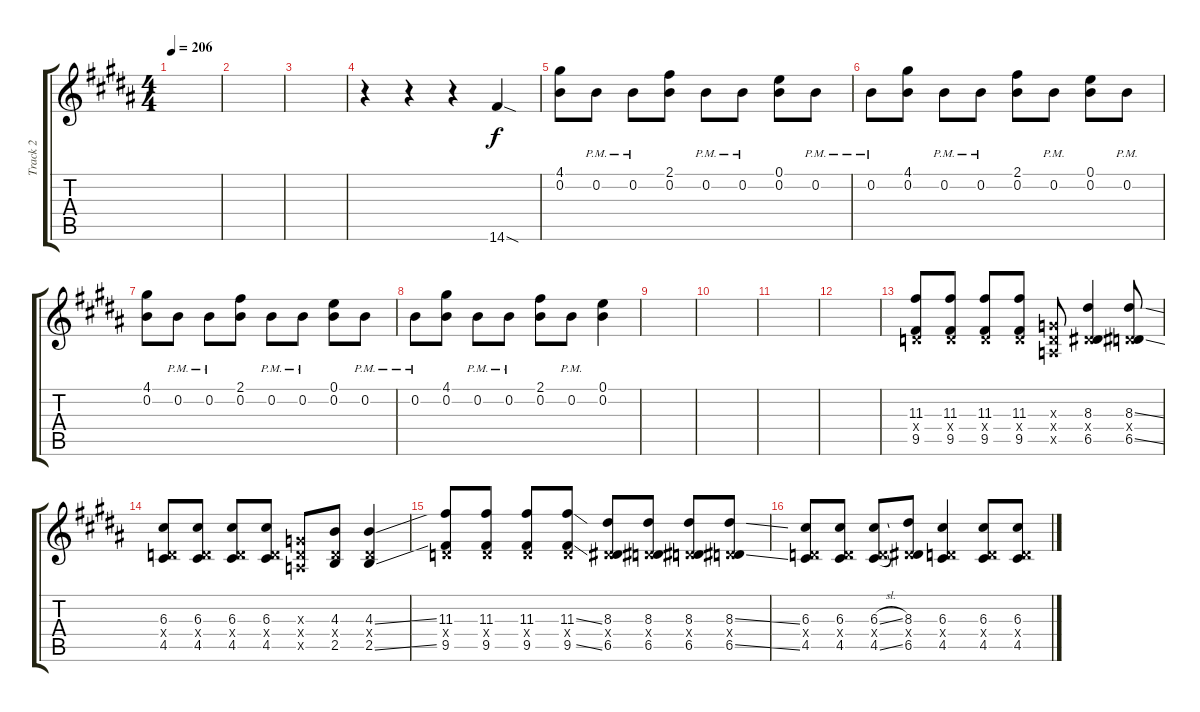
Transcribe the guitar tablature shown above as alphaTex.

\track ("Track 2" "Track 2") {instrument distortionguitar}
\staff {score tabs}
\tuning (E4 B3 G3 D3 A2 E2) {hide}
\ts (4 4)
\tempo 206
\clef g2
\ks b
|
|
|
r.4 r.4 r.4 14.6{sod}.4{dy f} |
(4.1 0.2).8{volume 8} 0.2{pm}.8 0.2{pm}.8 (2.1 0.2).8 0.2{pm}.8 0.2{pm}.8 (0.1 0.2).8 0.2{pm}.8 |
0.2{pm}.8 (4.1 0.2).8 0.2{pm}.8 0.2{pm}.8 (2.1 0.2).8 0.2{pm}.8 (0.1 0.2).8 0.2{pm}.8 |
(4.1 0.2).8 0.2{pm}.8 0.2{pm}.8 (2.1 0.2).8 0.2{pm}.8 0.2{pm}.8 (0.1 0.2).8 0.2{pm}.8 |
0.2{pm}.8 (4.1 0.2).8 0.2{pm}.8 0.2{pm}.8 (2.1 0.2).8 0.2{pm}.8 (0.1 0.2).4 |
|
|
|
|
(11.3 0.4{x} 9.5).8 (11.3 0.4{x} 9.5).8 (11.3 0.4{x} 9.5).8 (11.3 0.4{x} 9.5).8 (0.3{x} 0.4{x} 0.5{x}).8 (8.3 0.4{x} 6.5).4 (8.3{ss} 0.4{x} 6.5{ss}).8 |
(6.3 0.4{x} 4.5).8 (6.3 0.4{x} 4.5).8 (6.3 0.4{x} 4.5).8 (6.3 0.4{x} 4.5).8 (0.3{x} 0.4{x} 0.5{x}).8 (4.3 0.4{x} 2.5).8 (4.3{ss} 0.4{x} 2.5{ss}).4 |
(11.3 0.4{x} 9.5).8 (11.3 0.4{x} 9.5).8 (11.3 0.4{x} 9.5).8 (11.3{ss} 0.4{x} 9.5{ss}).8 (8.3 0.4{x} 6.5).8 (8.3 0.4{x} 6.5).8 (8.3 0.4{x} 6.5).8 (8.3{ss} 0.4{x} 6.5{ss}).8 |
(6.3 0.4{x} 4.5).8 (6.3 0.4{x} 4.5).8 (6.3{sl} 0.4{x} 4.5{sl}).8 (8.3 0.4{x} 6.5).8 (6.3 0.4{x} 4.5).4 (6.3 0.4{x} 4.5).8 (6.3 0.4{x} 4.5).8
